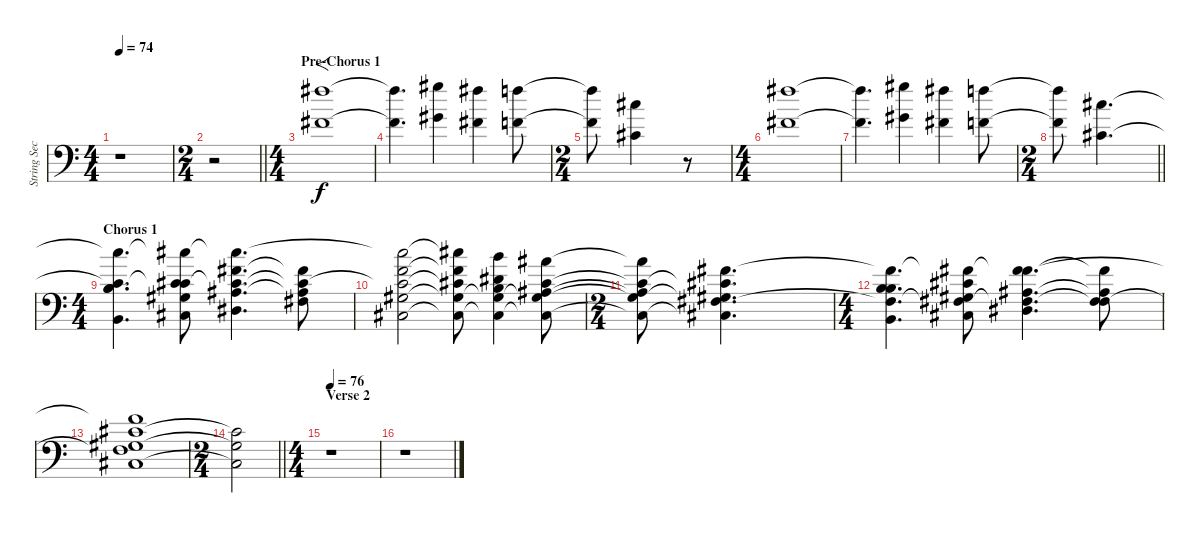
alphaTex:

\track ("String Section" "String Sec") {instrument stringensemble1}
\staff {score}
\tuning (G3 D3 Bb2 F2 C2 G1 D1) {hide}
\ts (4 4)
\tempo 74
\clef f4
\ks c
r.1{dy f} |
\ts (2 4)
\barLineRight lightlight
r.2 |
\ts (4 4)
\section ("" "Pre-Chorus 1")
(23.1 20.3).1{f} |
(23.1{t} 20.3{t}).4{d} (25.1 22.3).4 (23.1 20.3).4 (22.1 19.3).8 |
\ts (2 4)
(22.1{t} 19.3{t}).8 (18.1 15.3).4 r.8 |
\ts (4 4)
(23.1 20.3).1 |
(23.1{t} 20.3{t}).4{d} (25.1 22.3).4 (23.1 20.3).4 (22.1 19.3).8 |
\ts (2 4)
\barLineRight lightlight
(22.1{t} 19.3{t}).8 (18.1 15.3).4{d} |
\ts (4 4)
\section ("" "Chorus 1")
(18.1{t} 9.2 15.3{t} 18.4 11.5).4{d} (18.1{t} 11.2 15.3{t} 15.4 13.5).8 (18.1{t} 16.2 15.3{t} 17.4 15.5).4{d} (16.2{t} 15.3{t} 17.4{t} 18.5).8 |
(18.1{t} 15.2 15.3{t} 15.4 13.5).2 (18.1{t} 15.2{t} 15.3{t} 15.4{t} 13.5{t}).8 (16.1 13.2 13.3 15.4{t} 13.5{t}).4 (15.1 11.2 12.3 15.4{t} 13.5{t}).8 |
\ts (2 4)
(15.1{t} 11.2{t} 12.3{t} 15.4{t} 13.5{t}).8 (11.1 11.2{t} 8.3 15.4{t} 13.5{t}).4{d} |
\ts (4 4)
(11.1{t} 9.2 8.3{t} 18.4 11.5).4{d} (11.1{t} 11.2 8.3{t} 15.4 13.5).8 (11.1{t} 16.2 8.3{t} 17.4 15.5).4{d} (16.2{t} 8.3{t} 17.4{t} 18.5).8 |
(11.1{t} 11.2 8.3{t} 15.4 13.5).1{volume 0} |
\ts (2 4)
\barLineRight lightlight
(11.2{t} 15.4{t} 13.5{t}).2 |
\ts (4 4)
\section ("" "Verse 2")
\tempo 76
r.1 |
r.1
